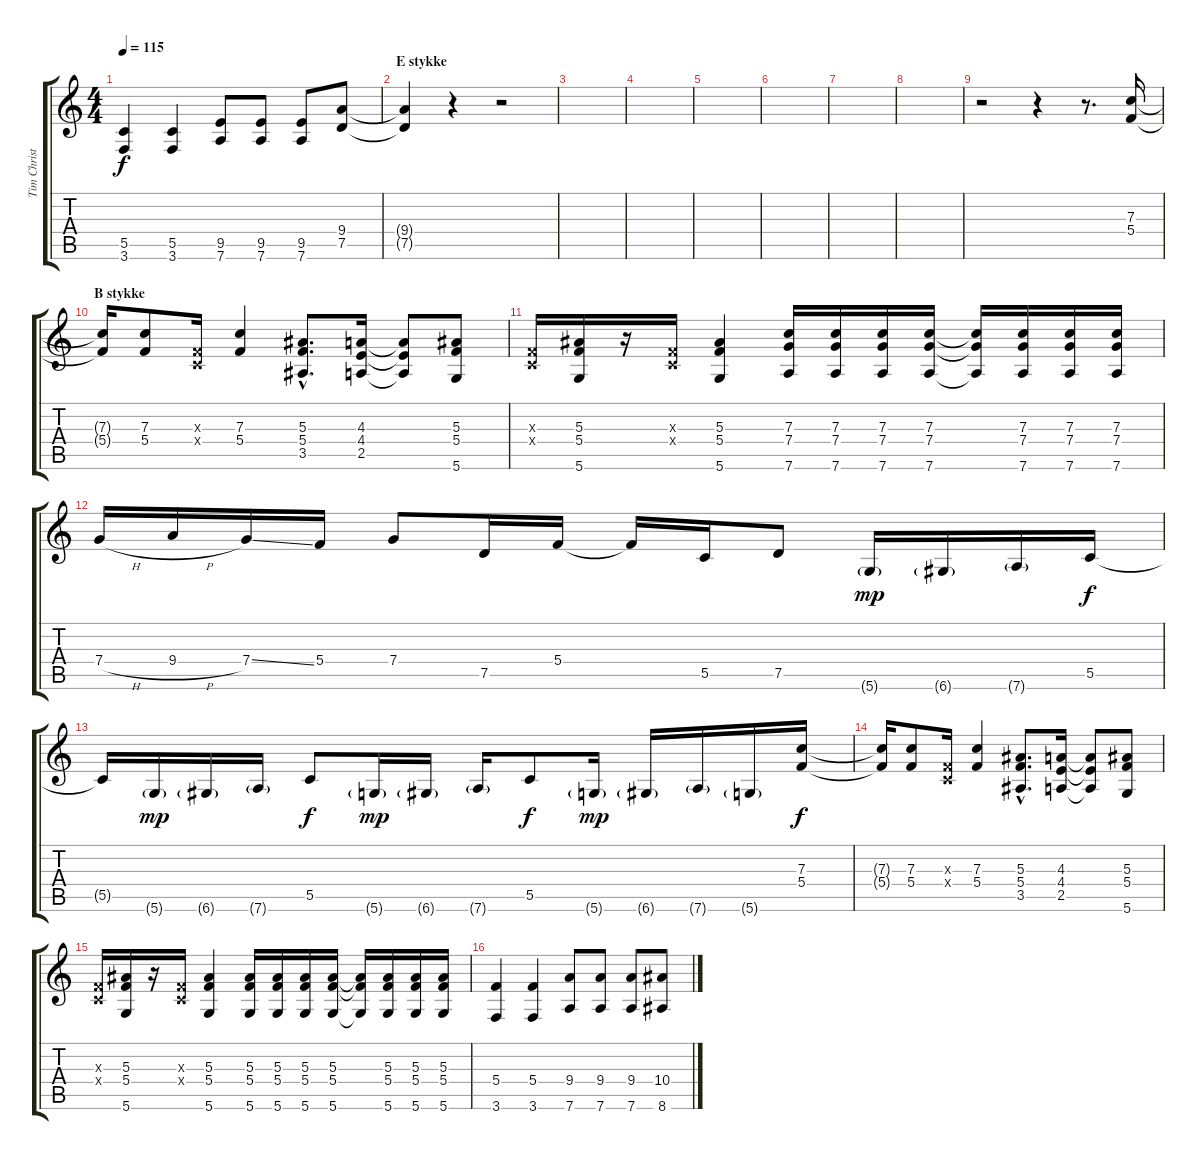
\track ("Tim Christensen (Guitar)" "Tim Christ") {instrument distortionguitar}
\staff {score tabs}
\tuning (D4 A3 F3 C3 G2 D2) {hide}
\ts (4 4)
\tempo 115
\clef g2
\ks c
(5.5 3.6).4{dy f} (5.5 3.6).4 (9.5 7.6).8 (9.5 7.6).8 (9.5 7.6).8 (9.4 7.5).8 |
\section ("" "E stykke")
(9.4{t} 7.5{t}).4 r.4 r.2 |
|
|
|
|
|
|
r.2 r.4 r.8{d} (7.3 5.4).16 |
\section ("" "B stykke")
(7.3{t} 5.4{t}).16 (7.3 5.4).8 (0.3{x} 0.4{x}).16 (7.3 5.4).4 (5.3{hac} 5.4{hac} 3.5{hac}).8{d} (4.3 4.4 2.5).16 (4.3{t} 4.4{t} 2.5{t}).8 (5.3 5.4 5.6).8 |
(0.3{x} 0.4{x}).16 (5.3 5.4 5.6).16 r.16 (0.3{x} 0.4{x}).16 (5.3 5.4 5.6).4 (7.3 7.4 7.6).16 (7.3 7.4 7.6).16 (7.3 7.4 7.6).16 (7.3 7.4 7.6).16 (7.3{t} 7.4{t} 7.6{t}).16 (7.3 7.4 7.6).16 (7.3 7.4 7.6).16 (7.3 7.4 7.6).16 |
7.4{h}.16 9.4{h}.16 7.4{ss}.16 5.4.16 7.4.8 7.5.16 5.4.16 5.4{t}.16 5.5.16 7.5.8 5.6{g}.16{dy mp} 6.6{g}.16 7.6{g}.16 5.5.16{dy f} |
5.5{t}.16 5.6{g}.16{dy mp} 6.6{g}.16 7.6{g}.16 5.5.8{dy f} 5.6{g}.16{dy mp} 6.6{g}.16 7.6{g}.16 5.5.8{dy f} 5.6{g}.16{dy mp} 6.6{g}.16 7.6{g}.16 5.6{g}.16 (7.3 5.4).16{dy f} |
(7.3{t} 5.4{t}).16 (7.3 5.4).8 (0.3{x} 0.4{x}).16 (7.3 5.4).4 (5.3{hac} 5.4{hac} 3.5{hac}).8{d} (4.3 4.4 2.5).16 (4.3{t} 4.4{t} 2.5{t}).8 (5.3 5.4 5.6).8 |
(0.3{x} 0.4{x}).16 (5.3 5.4 5.6).16 r.16 (0.3{x} 0.4{x}).16 (5.3 5.4 5.6).4 (5.3 5.4 5.6).16 (5.3 5.4 5.6).16 (5.3 5.4 5.6).16 (5.3 5.4 5.6).16 (5.3{t} 5.4{t} 5.6{t}).16 (5.3 5.4 5.6).16 (5.3 5.4 5.6).16 (5.3 5.4 5.6).16 |
(5.4 3.6).4 (5.4 3.6).4 (9.4 7.6).8 (9.4 7.6).8 (9.4 7.6).8 (10.4 8.6).8
